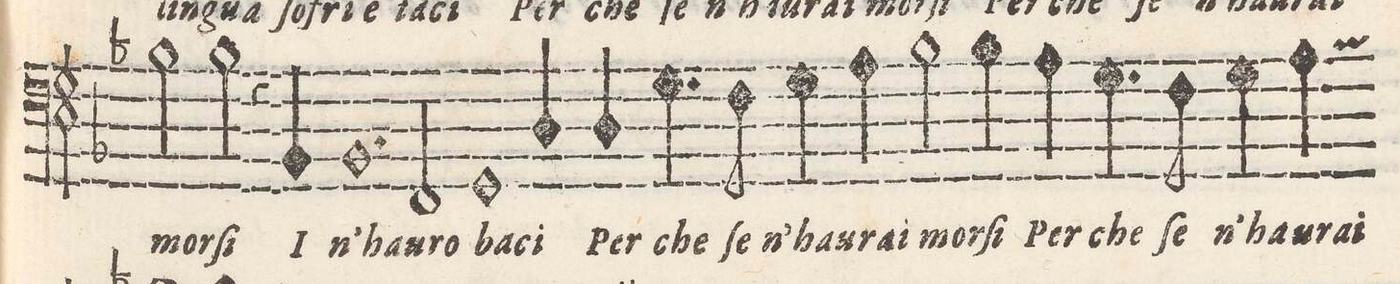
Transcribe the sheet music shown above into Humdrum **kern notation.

**kern	**text
*I"BASSO	*
*clefF4	*
*k[b-]	*
*met(C)	*
*M4/4	*
2B-\	mor-
=74-	=74-
2B-\	-ſi
4r	.
4BB-/	I
=75-	=75-
1.BB-	n' hau-
=76-	=76-
2FF/	-ro-
=77-	=77-
1GG	-ba-
=78-	=78-
4D/	-ci
4D/	Per
4.G\	che
8F\	ſe
=79-	=79-
4G\	n' hau-
4A\	-rai
2B-\	mor-
=80-	=80-
4B-\	-ſi
4A\	Per
4.G\	che
8F\	xe
=81-	=81-
4G\	n' hau-
4A\	-rai
*-	*-
